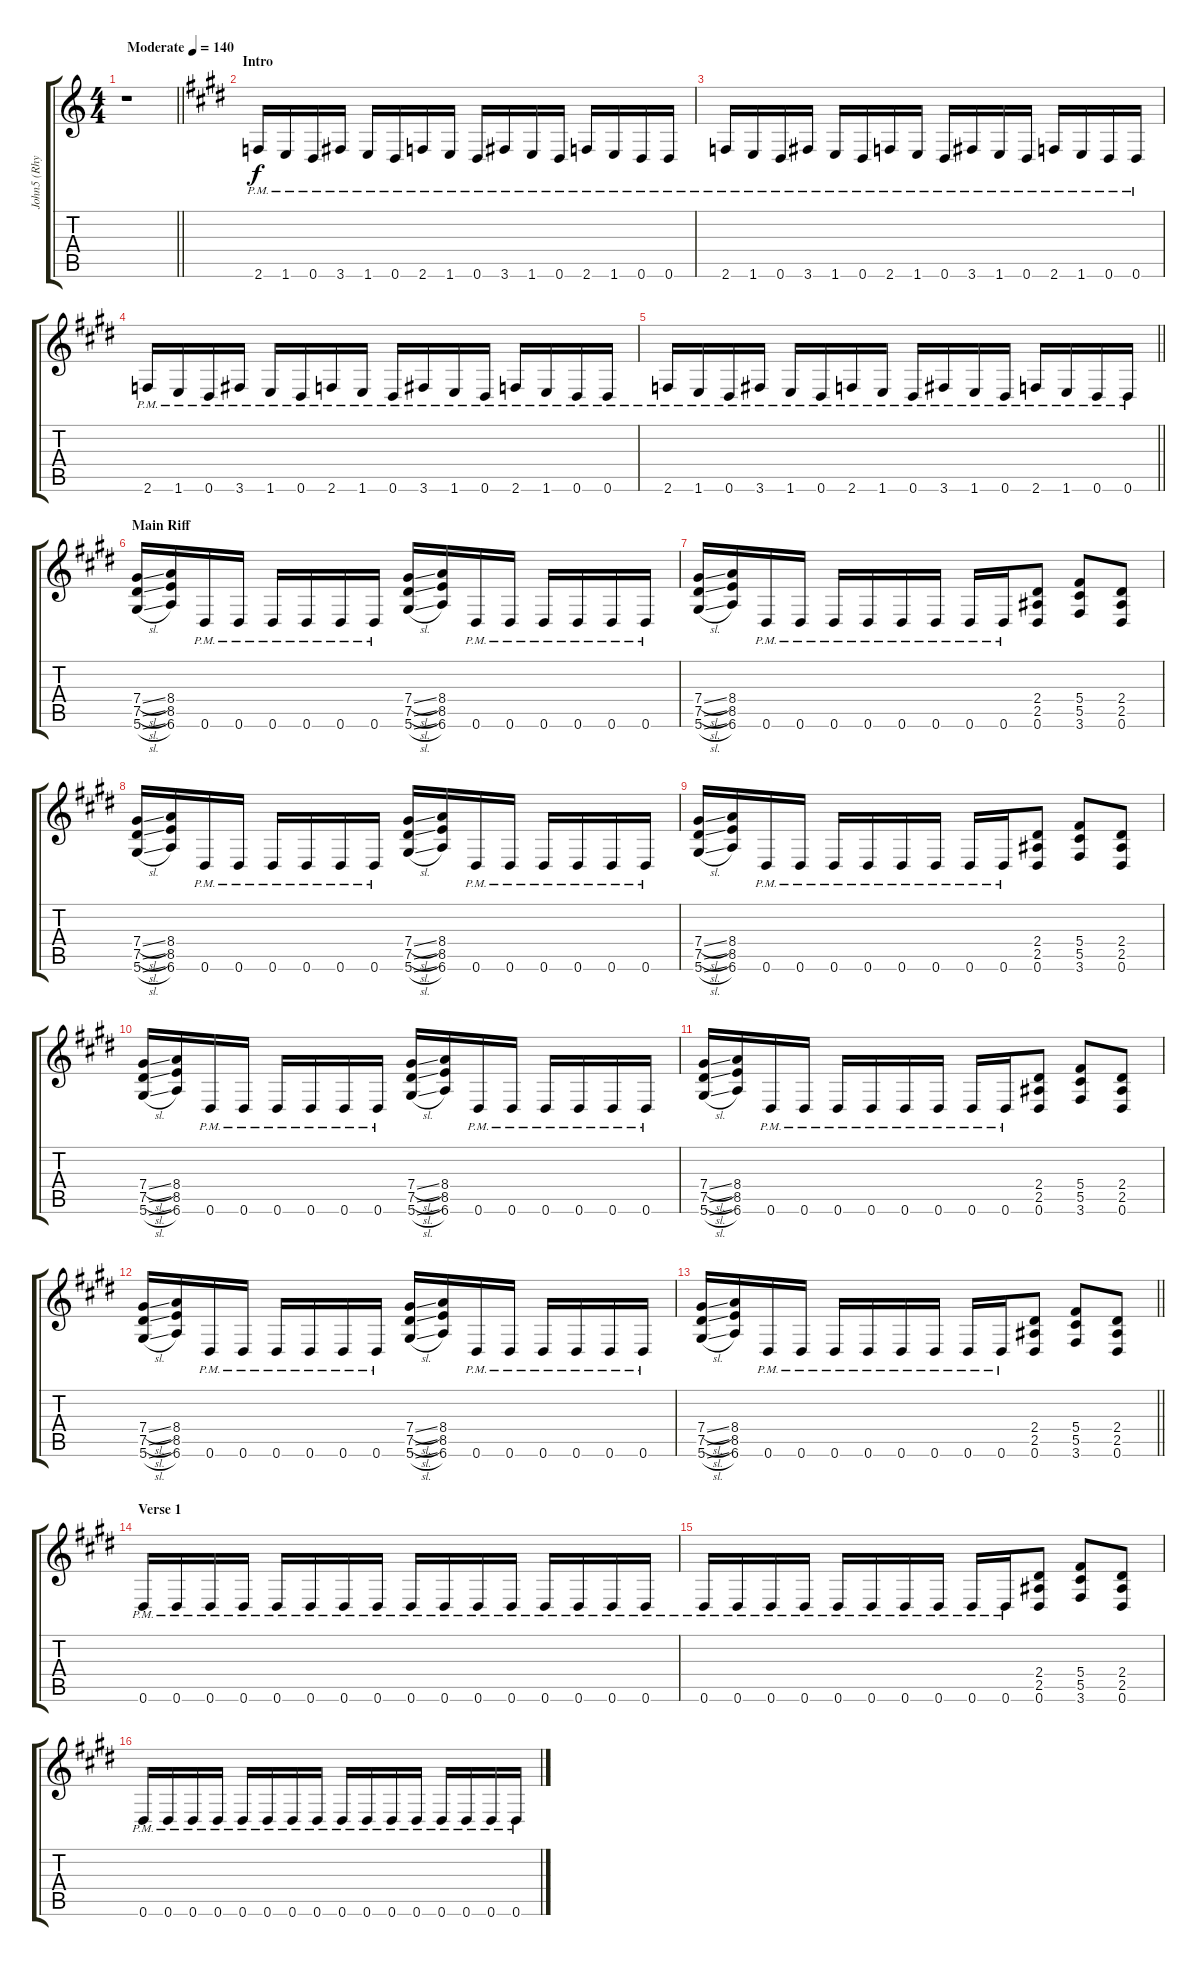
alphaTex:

\track ("John5 (Rhythm)" "John5 (Rhy") {instrument overdrivenguitar}
\staff {score tabs}
\tuning (Eb4 Bb3 Gb3 Db3 Ab2 Eb2) {hide}
\ts (4 4)
\tempo (140 "Moderate")
\clef g2
\barLineRight lightlight
\ks c
r.1{dy f instrument overdrivenguitar} |
\section ("" "Intro")
\ks e
2.6{pm}.16 1.6{pm}.16 0.6{pm}.16 3.6{pm}.16 1.6{pm}.16 0.6{pm}.16 2.6{pm}.16 1.6{pm}.16 0.6{pm}.16 3.6{pm}.16 1.6{pm}.16 0.6{pm}.16 2.6{pm}.16 1.6{pm}.16 0.6{pm}.16 0.6{pm}.16 |
2.6{pm}.16 1.6{pm}.16 0.6{pm}.16 3.6{pm}.16 1.6{pm}.16 0.6{pm}.16 2.6{pm}.16 1.6{pm}.16 0.6{pm}.16 3.6{pm}.16 1.6{pm}.16 0.6{pm}.16 2.6{pm}.16 1.6{pm}.16 0.6{pm}.16 0.6{pm}.16 |
2.6{pm}.16 1.6{pm}.16 0.6{pm}.16 3.6{pm}.16 1.6{pm}.16 0.6{pm}.16 2.6{pm}.16 1.6{pm}.16 0.6{pm}.16 3.6{pm}.16 1.6{pm}.16 0.6{pm}.16 2.6{pm}.16 1.6{pm}.16 0.6{pm}.16 0.6{pm}.16 |
\barLineRight lightlight
2.6{pm}.16 1.6{pm}.16 0.6{pm}.16 3.6{pm}.16 1.6{pm}.16 0.6{pm}.16 2.6{pm}.16 1.6{pm}.16 0.6{pm}.16 3.6{pm}.16 1.6{pm}.16 0.6{pm}.16 2.6{pm}.16 1.6{pm}.16 0.6{pm}.16 0.6{pm}.16 |
\section ("" "Main Riff")
(7.4{sl} 7.5{sl} 5.6{sl}).16 (8.4 8.5 6.6).16 0.6{pm}.16 0.6{pm}.16 0.6{pm}.16 0.6{pm}.16 0.6{pm}.16 0.6{pm}.16 (7.4{sl} 7.5{sl} 5.6{sl}).16 (8.4 8.5 6.6).16 0.6{pm}.16 0.6{pm}.16 0.6{pm}.16 0.6{pm}.16 0.6{pm}.16 0.6{pm}.16 |
(7.4{sl} 7.5{sl} 5.6{sl}).16 (8.4 8.5 6.6).16 0.6{pm}.16 0.6{pm}.16 0.6{pm}.16 0.6{pm}.16 0.6{pm}.16 0.6{pm}.16 0.6{pm}.16 0.6{pm}.16 (2.4 2.5 0.6).8 (5.4 5.5 3.6).8 (2.4 2.5 0.6).8 |
(7.4{sl} 7.5{sl} 5.6{sl}).16 (8.4 8.5 6.6).16 0.6{pm}.16 0.6{pm}.16 0.6{pm}.16 0.6{pm}.16 0.6{pm}.16 0.6{pm}.16 (7.4{sl} 7.5{sl} 5.6{sl}).16 (8.4 8.5 6.6).16 0.6{pm}.16 0.6{pm}.16 0.6{pm}.16 0.6{pm}.16 0.6{pm}.16 0.6{pm}.16 |
(7.4{sl} 7.5{sl} 5.6{sl}).16 (8.4 8.5 6.6).16 0.6{pm}.16 0.6{pm}.16 0.6{pm}.16 0.6{pm}.16 0.6{pm}.16 0.6{pm}.16 0.6{pm}.16 0.6{pm}.16 (2.4 2.5 0.6).8 (5.4 5.5 3.6).8 (2.4 2.5 0.6).8 |
(7.4{sl} 7.5{sl} 5.6{sl}).16 (8.4 8.5 6.6).16 0.6{pm}.16 0.6{pm}.16 0.6{pm}.16 0.6{pm}.16 0.6{pm}.16 0.6{pm}.16 (7.4{sl} 7.5{sl} 5.6{sl}).16 (8.4 8.5 6.6).16 0.6{pm}.16 0.6{pm}.16 0.6{pm}.16 0.6{pm}.16 0.6{pm}.16 0.6{pm}.16 |
(7.4{sl} 7.5{sl} 5.6{sl}).16 (8.4 8.5 6.6).16 0.6{pm}.16 0.6{pm}.16 0.6{pm}.16 0.6{pm}.16 0.6{pm}.16 0.6{pm}.16 0.6{pm}.16 0.6{pm}.16 (2.4 2.5 0.6).8 (5.4 5.5 3.6).8 (2.4 2.5 0.6).8 |
(7.4{sl} 7.5{sl} 5.6{sl}).16 (8.4 8.5 6.6).16 0.6{pm}.16 0.6{pm}.16 0.6{pm}.16 0.6{pm}.16 0.6{pm}.16 0.6{pm}.16 (7.4{sl} 7.5{sl} 5.6{sl}).16 (8.4 8.5 6.6).16 0.6{pm}.16 0.6{pm}.16 0.6{pm}.16 0.6{pm}.16 0.6{pm}.16 0.6{pm}.16 |
\barLineRight lightlight
(7.4{sl} 7.5{sl} 5.6{sl}).16 (8.4 8.5 6.6).16 0.6{pm}.16 0.6{pm}.16 0.6{pm}.16 0.6{pm}.16 0.6{pm}.16 0.6{pm}.16 0.6{pm}.16 0.6{pm}.16 (2.4 2.5 0.6).8 (5.4 5.5 3.6).8 (2.4 2.5 0.6).8 |
\section ("" "Verse 1")
0.6{pm}.16 0.6{pm}.16 0.6{pm}.16 0.6{pm}.16 0.6{pm}.16 0.6{pm}.16 0.6{pm}.16 0.6{pm}.16 0.6{pm}.16 0.6{pm}.16 0.6{pm}.16 0.6{pm}.16 0.6{pm}.16 0.6{pm}.16 0.6{pm}.16 0.6{pm}.16 |
0.6{pm}.16 0.6{pm}.16 0.6{pm}.16 0.6{pm}.16 0.6{pm}.16 0.6{pm}.16 0.6{pm}.16 0.6{pm}.16 0.6{pm}.16 0.6{pm}.16 (2.4 2.5 0.6).8 (5.4 5.5 3.6).8 (2.4 2.5 0.6).8 |
0.6{pm}.16 0.6{pm}.16 0.6{pm}.16 0.6{pm}.16 0.6{pm}.16 0.6{pm}.16 0.6{pm}.16 0.6{pm}.16 0.6{pm}.16 0.6{pm}.16 0.6{pm}.16 0.6{pm}.16 0.6{pm}.16 0.6{pm}.16 0.6{pm}.16 0.6{pm}.16
